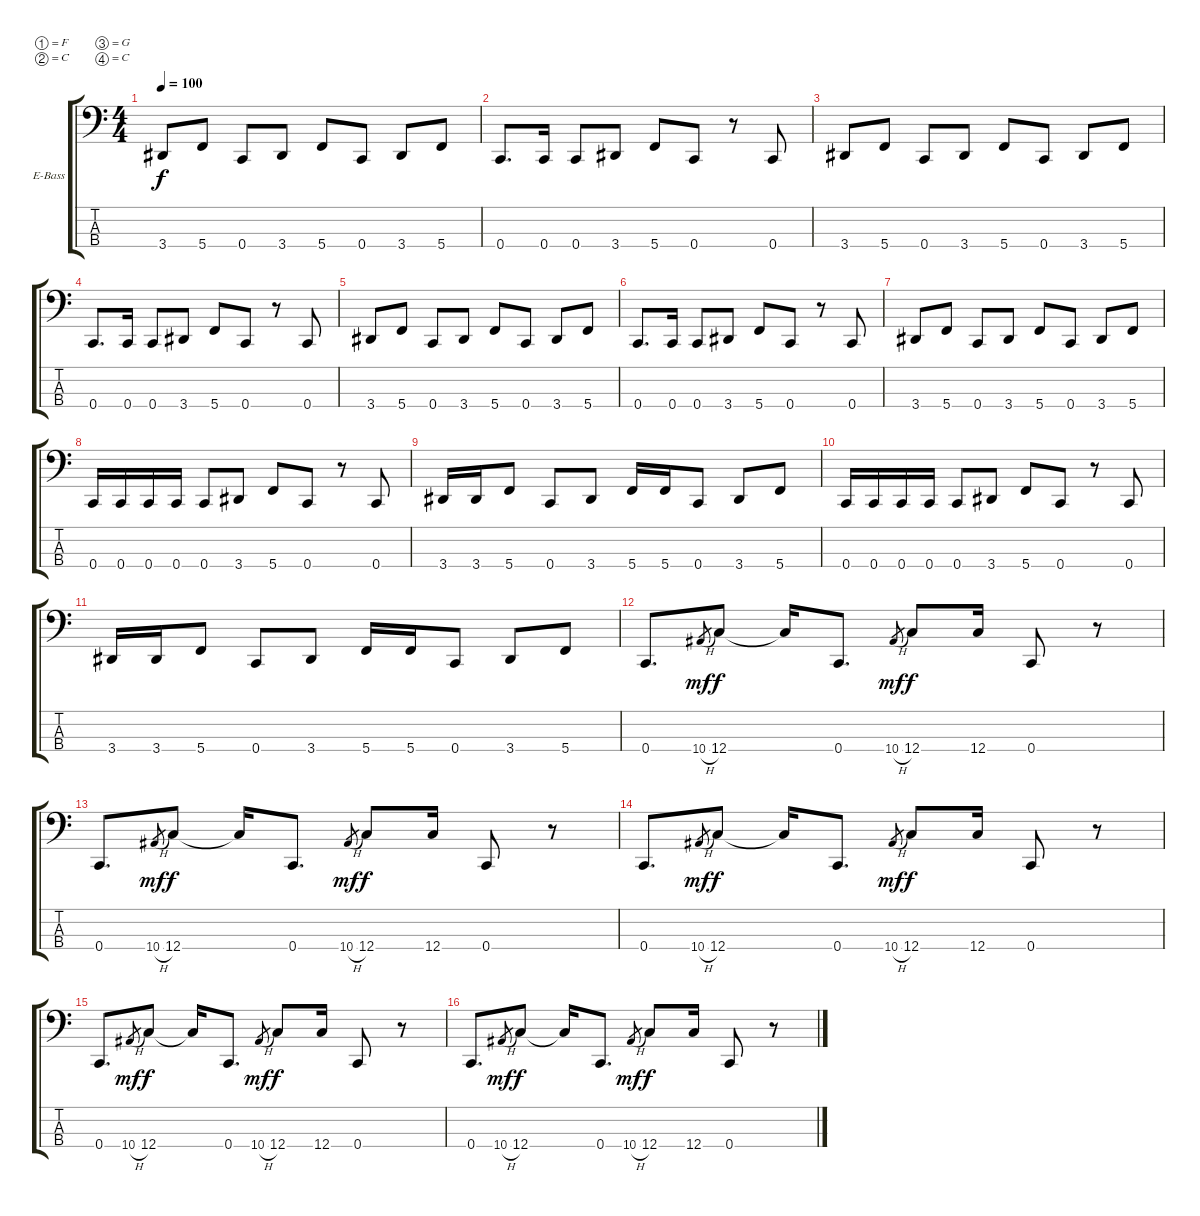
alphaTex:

\bracketExtendMode groupsimilarinstruments
\firstSystemTrackNameOrientation horizontal
\otherSystemsTrackNameOrientation horizontal
\track ("Bob Rock (Bass)" "E-Bass") {instrument electricbassfinger}
\staff {score tabs}
\tuning (F2 C2 G1 C1)
\ts (4 4)
\tempo 100
\clef f4
\scale
0.333333
\ks c
3.4.8{dy f} 5.4.8 0.4.8 3.4.8 5.4.8 0.4.8 3.4.8 5.4.8 |
\scale
0.333333 0.4.8{d} 0.4.16 0.4.8 3.4.8 5.4.8 0.4.8 r.8 0.4.8 |
\scale
0.333333 3.4.8 5.4.8 0.4.8 3.4.8 5.4.8 0.4.8 3.4.8 5.4.8 |
\scale
0.333333 0.4.8{d} 0.4.16 0.4.8 3.4.8 5.4.8 0.4.8 r.8 0.4.8 |
\scale
0.333333 3.4.8 5.4.8 0.4.8 3.4.8 5.4.8 0.4.8 3.4.8 5.4.8 |
\scale
0.333333 0.4.8{d} 0.4.16 0.4.8 3.4.8 5.4.8 0.4.8 r.8 0.4.8 |
\scale
0.333333 3.4.8 5.4.8 0.4.8 3.4.8 5.4.8 0.4.8 3.4.8 5.4.8 |
\scale
0.333333 0.4.16 0.4.16 0.4.16 0.4.16 0.4.8 3.4.8 5.4.8 0.4.8 r.8 0.4.8 |
\scale
0.333333 3.4.16 3.4.16 5.4.8 0.4.8 3.4.8 5.4.16 5.4.16 0.4.8 3.4.8 5.4.8 |
\scale
0.333333 0.4.16 0.4.16 0.4.16 0.4.16 0.4.8 3.4.8 5.4.8 0.4.8 r.8 0.4.8 |
\scale
0.333333 3.4.16 3.4.16 5.4.8 0.4.8 3.4.8 5.4.16 5.4.16 0.4.8 3.4.8 5.4.8 |
\scale
0.333333 0.4.8{d} 10.4{h}.8{gr dy mf} 12.4.8{dy f} 12.4{t}.16 0.4.8{d} 10.4{h}.8{gr dy mf} 12.4.8{dy f} 12.4.16 0.4.8 r.8 |
\scale
0.333333 0.4.8{d} 10.4{h}.8{gr dy mf} 12.4.8{dy f} 12.4{t}.16 0.4.8{d} 10.4{h}.8{gr dy mf} 12.4.8{dy f} 12.4.16 0.4.8 r.8 |
\scale
0.333333 0.4.8{d} 10.4{h}.8{gr dy mf} 12.4.8{dy f} 12.4{t}.16 0.4.8{d} 10.4{h}.8{gr dy mf} 12.4.8{dy f} 12.4.16 0.4.8 r.8 |
\scale
0.333333 0.4.8{d} 10.4{h}.8{gr dy mf} 12.4.8{dy f} 12.4{t}.16 0.4.8{d} 10.4{h}.8{gr dy mf} 12.4.8{dy f} 12.4.16 0.4.8 r.8 |
\scale
0.333333 0.4.8{d} 10.4{h}.8{gr dy mf} 12.4.8{dy f} 12.4{t}.16 0.4.8{d} 10.4{h}.8{gr dy mf} 12.4.8{dy f} 12.4.16 0.4.8 r.8
